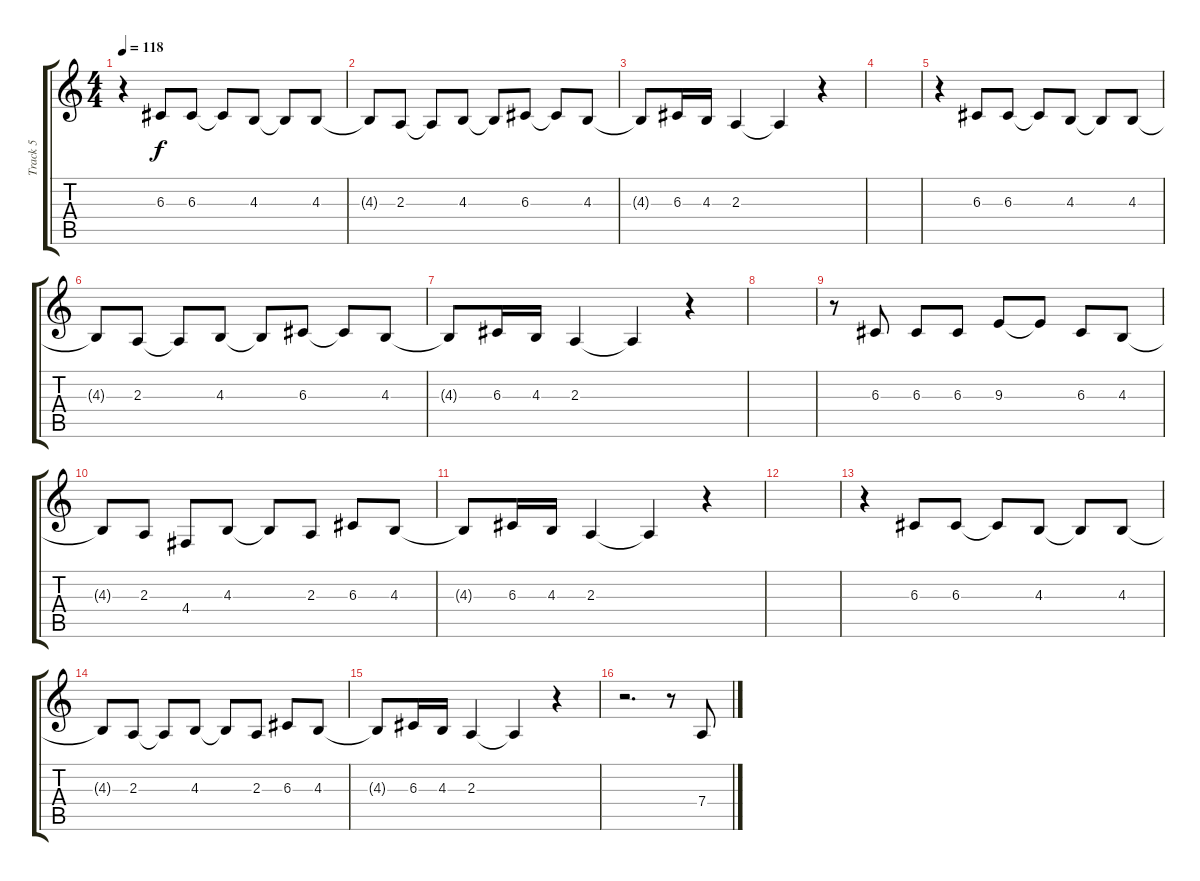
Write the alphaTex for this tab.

\track ("Track 5" "Track 5") {instrument lead2sawtooth}
\staff {score tabs}
\tuning (E4 B3 G3 D3 A2 E2) {hide}
\ts (4 4)
\tempo 118
\clef g2
\ks c
r.4{dy f} 6.3.8 6.3.8 6.3{t}.8 4.3.8 4.3{t}.8 4.3.8 |
4.3{t}.8 2.3.8 2.3{t}.8 4.3.8 4.3{t}.8 6.3.8 6.3{t}.8 4.3.8 |
4.3{t}.8 6.3.16 4.3.16 2.3.4 2.3{t}.4 r.4 |
|
r.4 6.3.8 6.3.8 6.3{t}.8 4.3.8 4.3{t}.8 4.3.8 |
4.3{t}.8 2.3.8 2.3{t}.8 4.3.8 4.3{t}.8 6.3.8 6.3{t}.8 4.3.8 |
4.3{t}.8 6.3.16 4.3.16 2.3.4 2.3{t}.4 r.4 |
|
r.8 6.3.8 6.3.8 6.3.8 9.3.8 9.3{t}.8 6.3.8 4.3.8 |
4.3{t}.8 2.3.8 4.4.8 4.3.8 4.3{t}.8 2.3.8 6.3.8 4.3.8 |
4.3{t}.8 6.3.16 4.3.16 2.3.4 2.3{t}.4 r.4 |
|
r.4 6.3.8 6.3.8 6.3{t}.8 4.3.8 4.3{t}.8 4.3.8 |
4.3{t}.8 2.3.8 2.3{t}.8 4.3.8 4.3{t}.8 2.3.8 6.3.8 4.3.8 |
4.3{t}.8 6.3.16 4.3.16 2.3.4 2.3{t}.4 r.4 |
r.2{d} r.8 7.4.8
